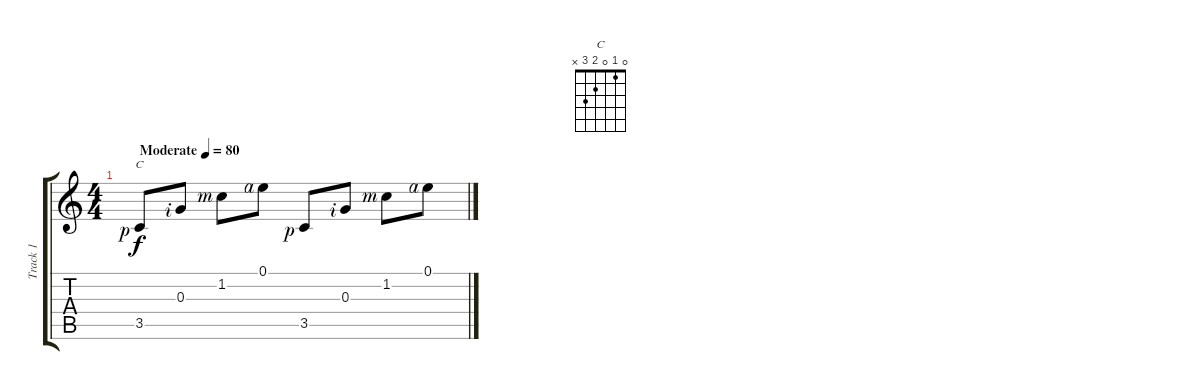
\track ("Track 1" "Track 1") {instrument acousticguitarnylon}
\staff {score tabs}
\tuning (E4 B3 G3 D3 A2 E2) {hide}
\chord ("C" 0 1 0 2 3 x)
\ts (4 4)
\tempo (80 "Moderate")
\clef g2
\ks c
3.5{rf 1}.8{ch "C" dy f instrument acousticguitarnylon} 0.3{rf 2}.8 1.2{rf 3}.8 0.1{rf 4}.8 3.5{rf 1}.8 0.3{rf 2}.8 1.2{rf 3}.8 0.1{rf 4}.8
